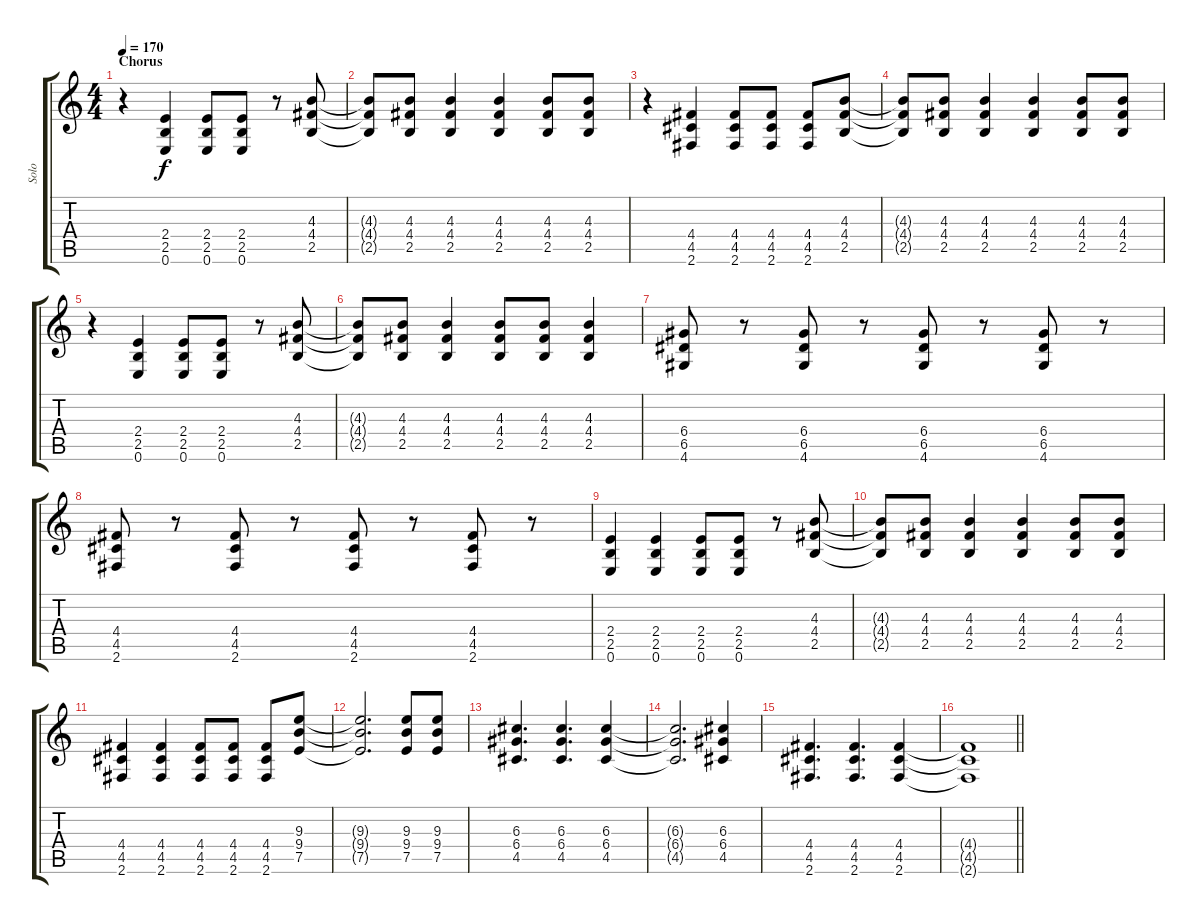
\track ("Solo" "Solo") {instrument distortionguitar}
\staff {score tabs}
\tuning (E4 B3 G3 D3 A2 E2) {hide}
\ts (4 4)
\section ("" "Chorus")
\tempo 170
\clef g2
\ks c
r.4{dy f} (2.4 2.5 0.6).4 (2.4 2.5 0.6).8 (2.4 2.5 0.6).8 r.8 (4.3 4.4 2.5).8 |
(4.3{t} 4.4{t} 2.5{t}).8 (4.3 4.4 2.5).8 (4.3 4.4 2.5).4 (4.3 4.4 2.5).4 (4.3 4.4 2.5).8 (4.3 4.4 2.5).8 |
r.4 (4.4 4.5 2.6).4 (4.4 4.5 2.6).8 (4.4 4.5 2.6).8 (4.4 4.5 2.6).8 (4.3 4.4 2.5).8 |
(4.3{t} 4.4{t} 2.5{t}).8 (4.3 4.4 2.5).8 (4.3 4.4 2.5).4 (4.3 4.4 2.5).4 (4.3 4.4 2.5).8 (4.3 4.4 2.5).8 |
r.4 (2.4 2.5 0.6).4 (2.4 2.5 0.6).8 (2.4 2.5 0.6).8 r.8 (4.3 4.4 2.5).8 |
(4.3{t} 4.4{t} 2.5{t}).8 (4.3 4.4 2.5).8 (4.3 4.4 2.5).4 (4.3 4.4 2.5).8 (4.3 4.4 2.5).8 (4.3 4.4 2.5).4 |
(6.4 6.5 4.6).8 r.8 (6.4 6.5 4.6).8 r.8 (6.4 6.5 4.6).8 r.8 (6.4 6.5 4.6).8 r.8 |
(4.4 4.5 2.6).8 r.8 (4.4 4.5 2.6).8 r.8 (4.4 4.5 2.6).8 r.8 (4.4 4.5 2.6).8 r.8 |
(2.4 2.5 0.6).4 (2.4 2.5 0.6).4 (2.4 2.5 0.6).8 (2.4 2.5 0.6).8 r.8 (4.3 4.4 2.5).8 |
(4.3{t} 4.4{t} 2.5{t}).8 (4.3 4.4 2.5).8 (4.3 4.4 2.5).4 (4.3 4.4 2.5).4 (4.3 4.4 2.5).8 (4.3 4.4 2.5).8 |
(4.4 4.5 2.6).4 (4.4 4.5 2.6).4 (4.4 4.5 2.6).8 (4.4 4.5 2.6).8 (4.4 4.5 2.6).8 (9.3 9.4 7.5).8 |
(9.3{t} 9.4{t} 7.5{t}).2{d} (9.3 9.4 7.5).8 (9.3 9.4 7.5).8 |
(6.3 6.4 4.5).4{d} (6.3 6.4 4.5).4{d} (6.3 6.4 4.5).4 |
(6.3{t} 6.4{t} 4.5{t}).2{d} (6.3 6.4 4.5).4 |
(4.4 4.5 2.6).4{d} (4.4 4.5 2.6).4{d} (4.4 4.5 2.6).4 |
\barLineRight lightlight
(4.4{t} 4.5{t} 2.6{t}).1
